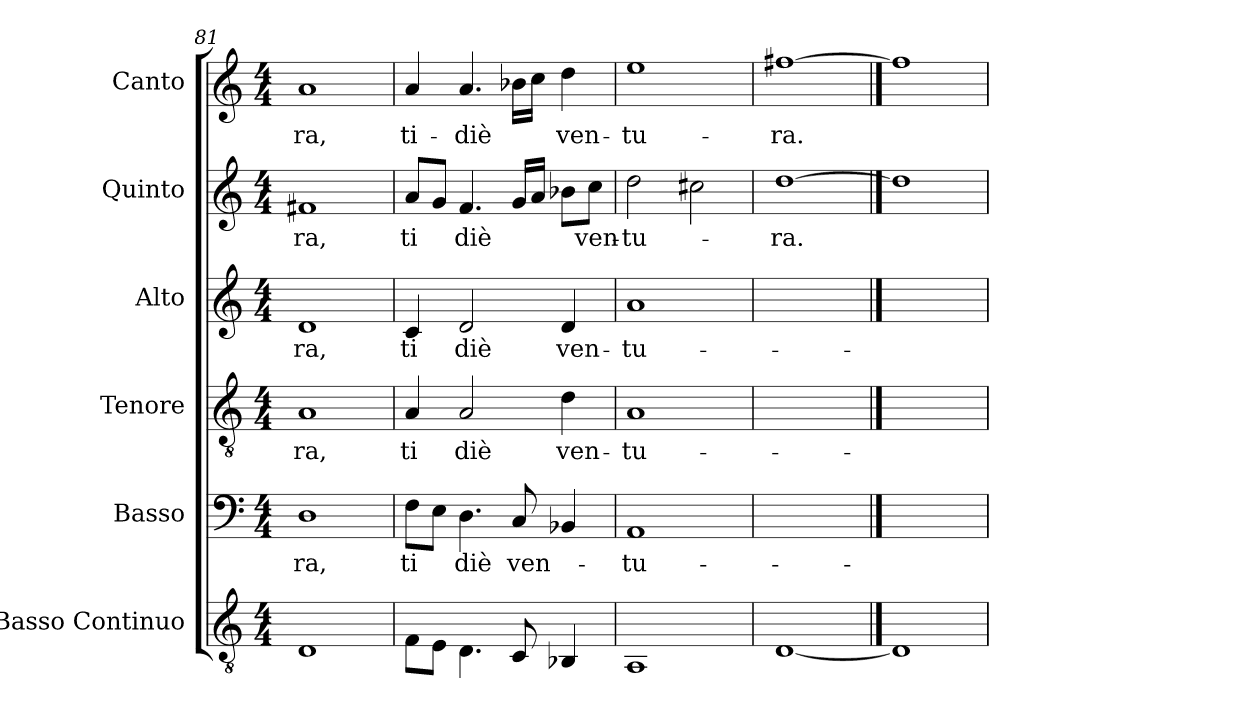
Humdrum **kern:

**kern	**kern	**text	**kern	**text	**kern	**text	**kern	**text	**kern	**text
*part6	*part5	*part5	*part4	*part4	*part3	*part3	*part2	*part2	*part1	*part1
*staff6	*staff5	*staff5	*staff4	*staff4	*staff3	*staff3	*staff2	*staff2	*staff1	*staff1
*I"Basso Continuo	*I"Basso	*	*I"Tenore	*	*I"Alto	*	*I"Quinto	*	*I"Canto	*
*clefGv2	*clefF4	*	*clefGv2	*	*clefG2	*	*clefG2	*	*clefG2	*
*k[]	*k[]	*	*k[]	*	*k[]	*	*k[]	*	*k[]	*
*M4/4	*M4/4	*	*M4/4	*	*M4/4	*	*M4/4	*	*M4/4	*
=81	=81	=81	=81	=81	=81	=81	=81	=81	=81	=81
!	!	!LO:LY:b	!	!LO:LY:b	!	!LO:LY:b	!	!LO:LY:b	!	!LO:LY:b
1D	1D	-ra,	1A	ra,	1d	-ra,	1f#X	-ra,	1a	-ra,
=82	=82	=82	=82	=82	=82	=82	=82	=82	=82	=82
!	!	!LO:LY:b	!	!LO:LY:b	!	!LO:LY:b	!	!LO:LY:b	!	!LO:LY:b
8F\L	8F\L	ti	4A/	ti	4c/	ti	8a/L	ti	4a/	ti-
8E\J	8E\J	.	.	.	.	.	8g/J	.	.	.
!	!	!LO:LY:b	!	!LO:LY:b	!	!LO:LY:b	!	!LO:LY:b	!	!LO:LY:b
4.D\	4.D\	diè	2A/	diè	2d/	diè	4.f/	diè	4.a/	-diè
!	!	!LO:LY:b	!	!	!	!	!	!	!	!
8C/	8C/	ven-	.	.	.	.	16g/LL	.	16b-X\LL	.
.	.	.	.	.	.	.	16a/JJ	.	16cc\JJ	.
!	!	!	!	!LO:LY:b	!	!LO:LY:b	!	!	!	!LO:LY:b
4BB-X/	4BB-X/	.	4d\	ven-	4d/	ven-	8b-X\L	.	4dd\	ven-
!	!	!	!	!	!	!	!	!LO:LY:b	!	!
.	.	.	.	.	.	.	8cc\J	ven-	.	.
=83	=83	=83	=83	=83	=83	=83	=83	=83	=83	=83
!	!	!LO:LY:b	!	!LO:LY:b	!	!LO:LY:b	!	!LO:LY:b	!	!LO:LY:b
1AA	1AA	-tu-	1A	-tu-	1a	-tu-	2dd\	-tu-	1ee	-tu-
.	.	.	.	.	.	.	2cc#X\	.	.	.
=84	=84	=84	=84	=84	=84	=84	=84	=84	=84	=84
!	!	!LO:LY:b	!	!LO:LY:b	!	!LO:LY:b	!	!LO:LY:b	!	!LO:LY:b
[1D	[1Dyy	-ra.	[1Ayy	-ra.	[1f#Xyy	-ra.	[1dd	-ra.	[1ff#X	-ra.
==85	==85	==85	==85	==85	==85	==85	==85	==85	==85	==85
1D]	1Dyy]	.	1Ayy]	.	1f#yy]	.	1dd]	.	1ff#]	.
=	=	=	=	=	=	=	=	=	=	=
*-	*-	*-	*-	*-	*-	*-	*-	*-	*-	*-
